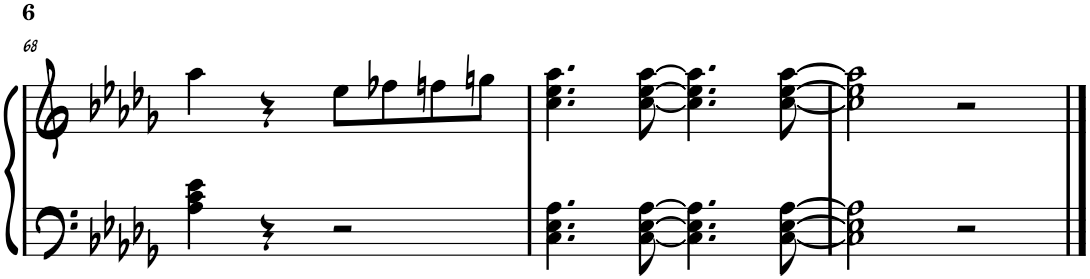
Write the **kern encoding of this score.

**kern	**kern
*part1	*part1
*staff2	*staff1
*I"Piano	*
*I'Pno.	*
!!LO:PB:g=z
*clefF4	*clefG2
*k[b-e-a-d-g-]	*k[b-e-a-d-g-]
*M4/4	*M4/4
=68	=68
4A-\ 4c\ 4e-\	4aa-\
4r	4r
2r	8ee-\L
.	8ff-X\
.	8ffn\
.	8ggn\J
=69	=69
4.C\ 4.E-\ 4.A-\	4.cc\ 4.ee-\ 4.aa-\
[8C\ [8E-\ [8A-\	[8cc\ [8ee-\ [8aa-\
4.C\] 4.E-\] 4.A-\]	4.cc\] 4.ee-\] 4.aa-\]
[8C\ [8E-\ [8A-\	[8cc\ [8ee-\ [8aa-\
=70	=70
2C\] 2E-\] 2A-\]	2cc\] 2ee-\] 2aa-\]
2r	2r
==	==
*-	*-
